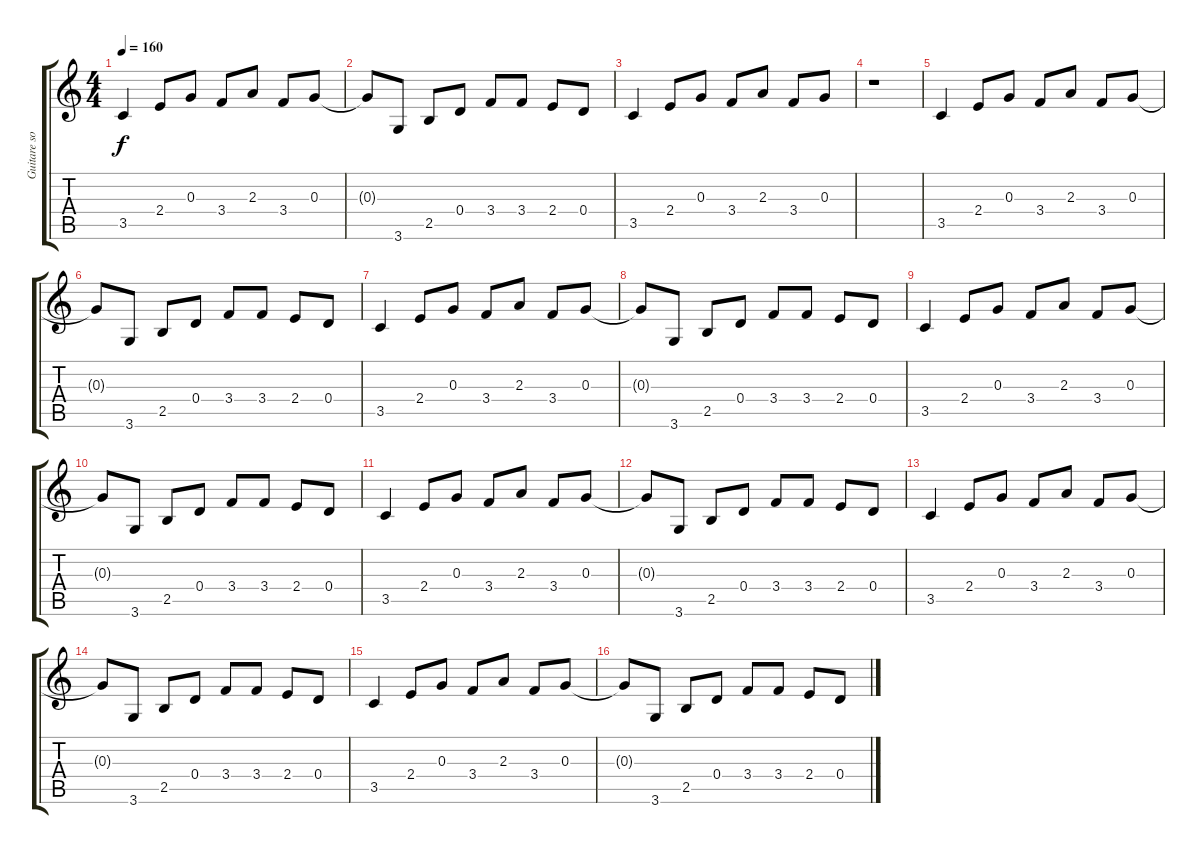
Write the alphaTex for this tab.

\track ("Guitare solo" "Guitare so") {instrument electricguitarclean}
\staff {score tabs}
\tuning (E4 B3 G3 D3 A2 E2) {hide}
\ts (4 4)
\tempo 160
\clef g2
\ks c
3.5.4{dy f} 2.4.8 0.3.8 3.4.8 2.3.8 3.4.8 0.3.8 |
0.3{t}.8 3.6.8 2.5.8 0.4.8 3.4.8 3.4.8 2.4.8 0.4.8 |
3.5.4 2.4.8 0.3.8 3.4.8 2.3.8 3.4.8 0.3.8 |
r.1 |
3.5.4 2.4.8 0.3.8 3.4.8 2.3.8 3.4.8 0.3.8 |
0.3{t}.8 3.6.8 2.5.8 0.4.8 3.4.8 3.4.8 2.4.8 0.4.8 |
3.5.4 2.4.8 0.3.8 3.4.8 2.3.8 3.4.8 0.3.8 |
0.3{t}.8 3.6.8 2.5.8 0.4.8 3.4.8 3.4.8 2.4.8 0.4.8 |
3.5.4 2.4.8 0.3.8 3.4.8 2.3.8 3.4.8 0.3.8 |
0.3{t}.8 3.6.8 2.5.8 0.4.8 3.4.8 3.4.8 2.4.8 0.4.8 |
3.5.4 2.4.8 0.3.8 3.4.8 2.3.8 3.4.8 0.3.8 |
0.3{t}.8 3.6.8 2.5.8 0.4.8 3.4.8 3.4.8 2.4.8 0.4.8 |
3.5.4 2.4.8 0.3.8 3.4.8 2.3.8 3.4.8 0.3.8 |
0.3{t}.8 3.6.8 2.5.8 0.4.8 3.4.8 3.4.8 2.4.8 0.4.8 |
3.5.4 2.4.8 0.3.8 3.4.8 2.3.8 3.4.8 0.3.8 |
0.3{t}.8 3.6.8 2.5.8 0.4.8 3.4.8 3.4.8 2.4.8 0.4.8
